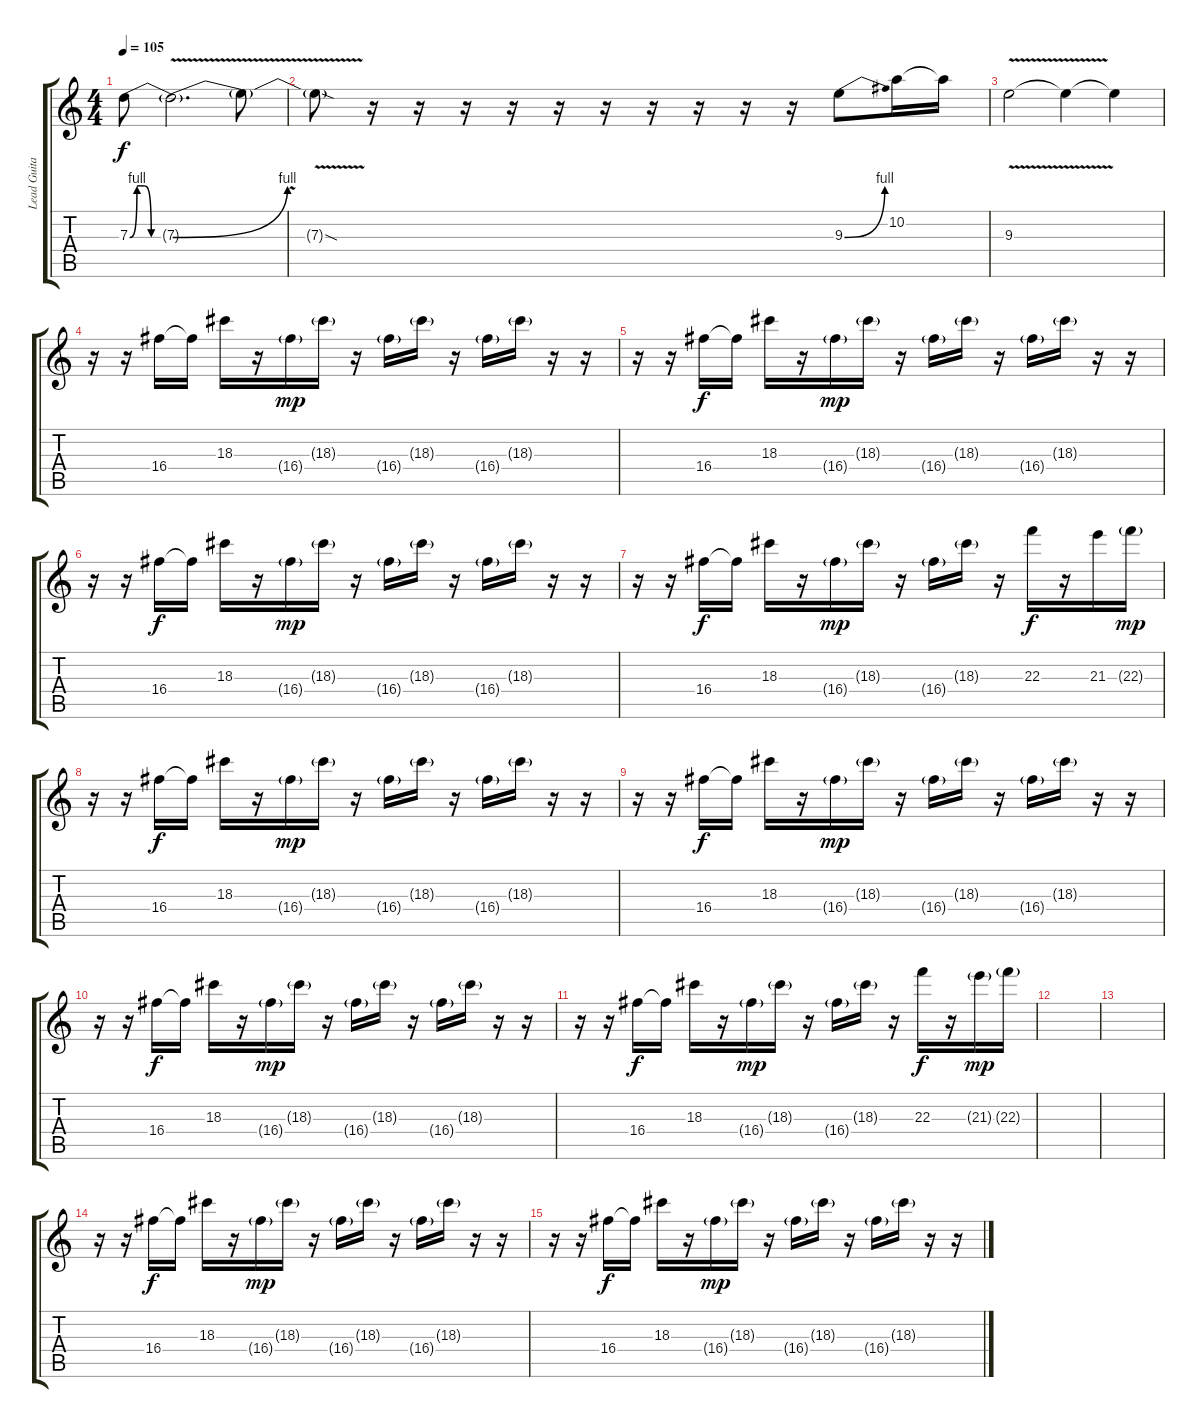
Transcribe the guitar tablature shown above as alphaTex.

\track ("Lead Guitar" "Lead Guita") {instrument electricguitarclean}
\staff {score tabs}
\tuning (E4 B3 G3 D3 A2 B1) {hide}
\ts (4 4)
\tempo 105
\clef g2
\ks c
7.3{be (custom 0 0 10 4 20 4 30 0 60 0)}.8{dy f} 7.3{be (bend 0 0 60 4) v t}.2{d} 7.3{v t}.8 |
7.3{sod t}.8 r.16 r.16 r.16 r.16 r.16 r.16 r.16 r.16 r.16 r.16 9.3{be (bend 0 0 60 4)}.8 10.2.16 10.2{t}.16 |
9.3{v}.2 9.3{t}.4 9.3{t}.4{volume 0} |
r.16 r.16 16.4.16{volume 16 instrument electricguitarclean} 16.4{t}.16 18.3.16 r.16 16.4{g}.16{dy mp volume 0} 18.3{g}.16 r.16 16.4{g}.16 18.3{g}.16 r.16 16.4{g}.16 18.3{g}.16 r.16 r.16 |
r.16 r.16 16.4.16{dy f volume 16 instrument electricguitarclean} 16.4{t}.16 18.3.16 r.16 16.4{g}.16{dy mp volume 0} 18.3{g}.16 r.16 16.4{g}.16 18.3{g}.16 r.16 16.4{g}.16 18.3{g}.16 r.16 r.16 |
r.16 r.16 16.4.16{dy f volume 16 instrument electricguitarclean} 16.4{t}.16 18.3.16 r.16 16.4{g}.16{dy mp volume 0} 18.3{g}.16 r.16 16.4{g}.16 18.3{g}.16 r.16 16.4{g}.16 18.3{g}.16 r.16 r.16 |
r.16 r.16 16.4.16{dy f volume 16 instrument electricguitarclean} 16.4{t}.16 18.3.16 r.16 16.4{g}.16{dy mp} 18.3{g}.16 r.16 16.4{g}.16 18.3{g}.16 r.16 22.3.16{dy f} r.16 21.3.16 22.3{g}.16{dy mp} |
r.16 r.16 16.4.16{dy f volume 16 instrument electricguitarclean} 16.4{t}.16 18.3.16 r.16 16.4{g}.16{dy mp volume 0} 18.3{g}.16 r.16 16.4{g}.16 18.3{g}.16 r.16 16.4{g}.16 18.3{g}.16 r.16 r.16 |
r.16 r.16 16.4.16{dy f volume 16 instrument electricguitarclean} 16.4{t}.16 18.3.16 r.16 16.4{g}.16{dy mp volume 0} 18.3{g}.16 r.16 16.4{g}.16 18.3{g}.16 r.16 16.4{g}.16 18.3{g}.16 r.16 r.16 |
r.16 r.16 16.4.16{dy f volume 16 instrument electricguitarclean} 16.4{t}.16 18.3.16 r.16 16.4{g}.16{dy mp volume 0} 18.3{g}.16 r.16 16.4{g}.16 18.3{g}.16 r.16 16.4{g}.16 18.3{g}.16 r.16 r.16 |
r.16 r.16 16.4.16{dy f volume 16 instrument electricguitarclean} 16.4{t}.16 18.3.16 r.16 16.4{g}.16{dy mp} 18.3{g}.16 r.16 16.4{g}.16 18.3{g}.16 r.16 22.3.16{dy f} r.16 21.3{g}.16{dy mp} 22.3{g}.16 |
|
|
r.16 r.16 16.4.16{dy f volume 16 instrument electricguitarclean} 16.4{t}.16 18.3.16 r.16 16.4{g}.16{dy mp volume 0} 18.3{g}.16 r.16 16.4{g}.16 18.3{g}.16 r.16 16.4{g}.16 18.3{g}.16 r.16 r.16 |
r.16 r.16 16.4.16{dy f volume 16 instrument electricguitarclean} 16.4{t}.16 18.3.16 r.16 16.4{g}.16{dy mp volume 0} 18.3{g}.16 r.16 16.4{g}.16 18.3{g}.16 r.16 16.4{g}.16 18.3{g}.16 r.16 r.16
